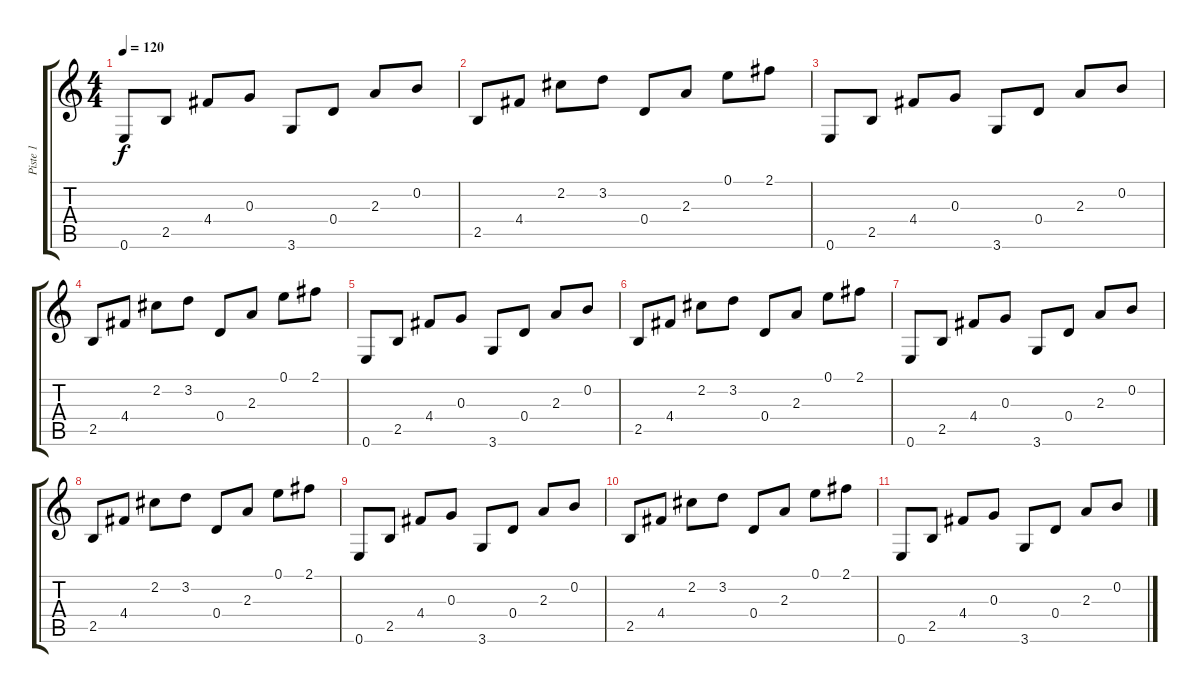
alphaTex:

\track ("Piste 1" "Piste 1") {instrument acousticguitarnylon}
\staff {score tabs}
\tuning (E4 B3 G3 D3 A2 E2) {hide}
\ts (4 4)
\tempo 120
\clef g2
\ks c
0.6.8{dy f} 2.5.8 4.4.8 0.3.8 3.6.8 0.4.8 2.3.8 0.2.8 |
2.5.8 4.4.8 2.2.8 3.2.8 0.4.8 2.3.8 0.1.8 2.1.8 |
0.6.8 2.5.8 4.4.8 0.3.8 3.6.8 0.4.8 2.3.8 0.2.8 |
2.5.8 4.4.8 2.2.8 3.2.8 0.4.8 2.3.8 0.1.8 2.1.8 |
0.6.8 2.5.8 4.4.8 0.3.8 3.6.8 0.4.8 2.3.8 0.2.8 |
2.5.8 4.4.8 2.2.8 3.2.8 0.4.8 2.3.8 0.1.8 2.1.8 |
0.6.8 2.5.8 4.4.8 0.3.8 3.6.8 0.4.8 2.3.8 0.2.8 |
2.5.8 4.4.8 2.2.8 3.2.8 0.4.8 2.3.8 0.1.8 2.1.8 |
0.6.8 2.5.8 4.4.8 0.3.8 3.6.8 0.4.8 2.3.8 0.2.8 |
2.5.8 4.4.8 2.2.8 3.2.8 0.4.8 2.3.8 0.1.8 2.1.8 |
0.6.8 2.5.8 4.4.8 0.3.8 3.6.8 0.4.8 2.3.8 0.2.8
